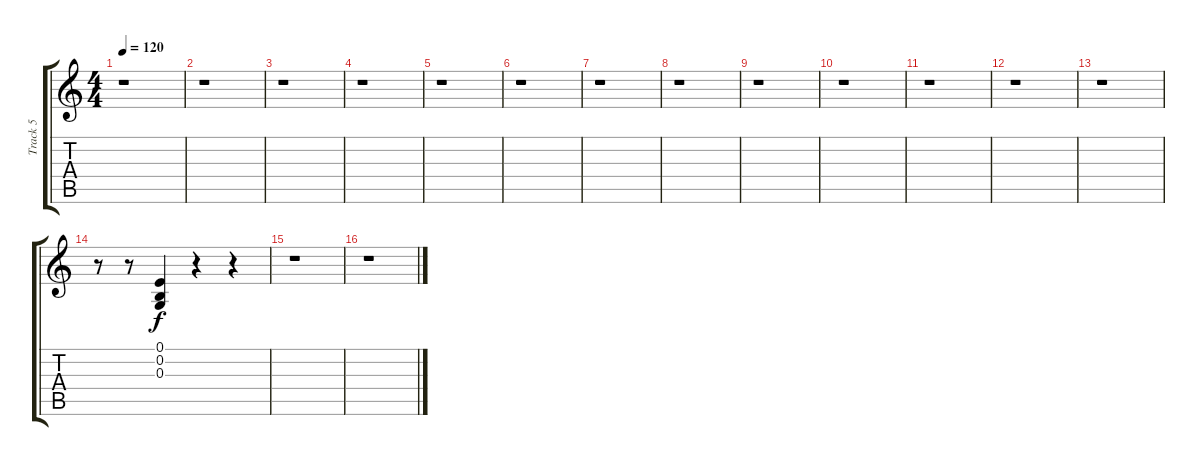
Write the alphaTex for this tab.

\track ("Track 5" "Track 5") {instrument reversecymbal}
\staff {score tabs}
\tuning (E4 B3 G3 D3 A2 E2) {hide}
\ts (4 4)
\tempo 120
\clef g2
\ks c
r.1{dy f} |
r.1 |
r.1 |
r.1 |
r.1 |
r.1 |
r.1 |
r.1 |
r.1 |
r.1 |
r.1 |
r.1 |
r.1 |
r.8 r.8 (0.1 0.2 0.3).4 r.4 r.4 |
r.1 |
r.1
